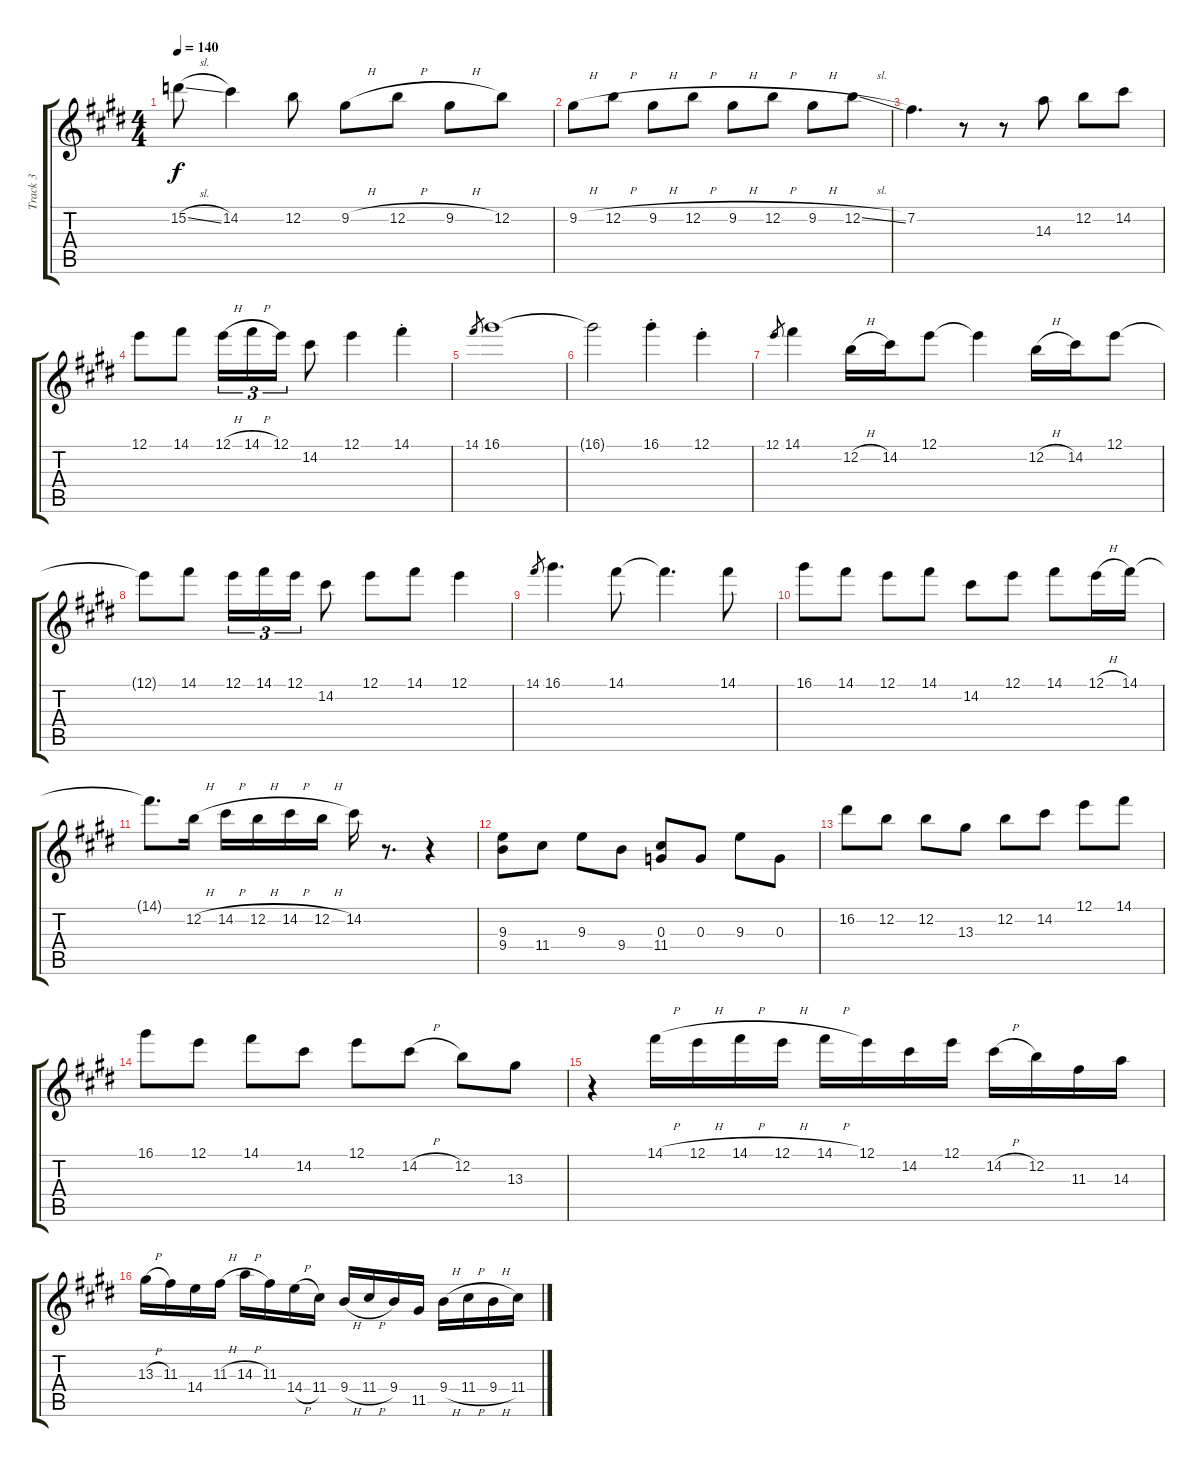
\track ("Track 3" "Track 3") {instrument electricguitarjazz}
\staff {score tabs}
\tuning (E4 B3 G3 D3 A2 E2) {hide}
\ts (4 4)
\tempo 140
\clef g2
\ks e
15.2{sl}.8{dy f} 14.2.4 12.2.8 9.2{h}.8 12.2{h}.8 9.2{h}.8 12.2.8 |
9.2{h}.8 12.2{h}.8 9.2{h}.8 12.2{h}.8 9.2{h}.8 12.2{h}.8 9.2{h}.8 12.2{sl}.8 |
7.2.4{d} r.8 r.8 14.3.8 12.2.8 14.2.8 |
12.1.8 14.1.8 12.1{h}.16{tu (3 2)} 14.1{h}.16{tu (3 2)} 12.1.16{tu (3 2)} 14.2.8 12.1.4 14.1{st}.4 |
14.1.8{gr} 16.1.1 |
16.1{t}.2 16.1{st}.4 12.1{st}.4 |
12.1.8{gr} 14.1.4 12.2{h}.16 14.2.16 12.1.8 12.1{t}.4 12.2{h}.16 14.2.16 12.1.8 |
12.1{t}.8 14.1.8 12.1.16{tu (3 2)} 14.1.16{tu (3 2)} 12.1.16{tu (3 2)} 14.2.8 12.1.8 14.1.8 12.1.4 |
14.1.8{gr} 16.1.4{d} 14.1.8 14.1{t}.4{d} 14.1.8 |
16.1.8 14.1.8 12.1.8 14.1.8 14.2.8 12.1.8 14.1.8 12.1{h}.16 14.1.16 |
14.1{t}.8{d} 12.2{h}.16 14.2{h}.16 12.2{h}.16 14.2{h}.16 12.2{h}.16 14.2.16 r.8{d} r.4 |
(9.3 9.4).8 11.4.8 9.3.8 9.4.8 (0.3 11.4).8 0.3.8 9.3.8 0.3.8 |
16.2.8 12.2.8 12.2.8 13.3.8 12.2.8 14.2.8 12.1.8 14.1.8 |
16.1.8 12.1.8 14.1.8 14.2.8 12.1.8 14.2{h}.8 12.2.8 13.3.8 |
r.4 14.1{h}.16 12.1{h}.16 14.1{h}.16 12.1{h}.16 14.1{h}.16 12.1.16 14.2.16 12.1.16 14.2{h}.16 12.2.16 11.3.16 14.3.16 |
13.3{h}.16 11.3.16 14.4.16 11.3{h}.16 14.3{h}.16 11.3.16 14.4{h}.16 11.4.16 9.4{h}.16 11.4{h}.16 9.4.16 11.5.16 9.4{h}.16 11.4{h}.16 9.4{h}.16 11.4.16
